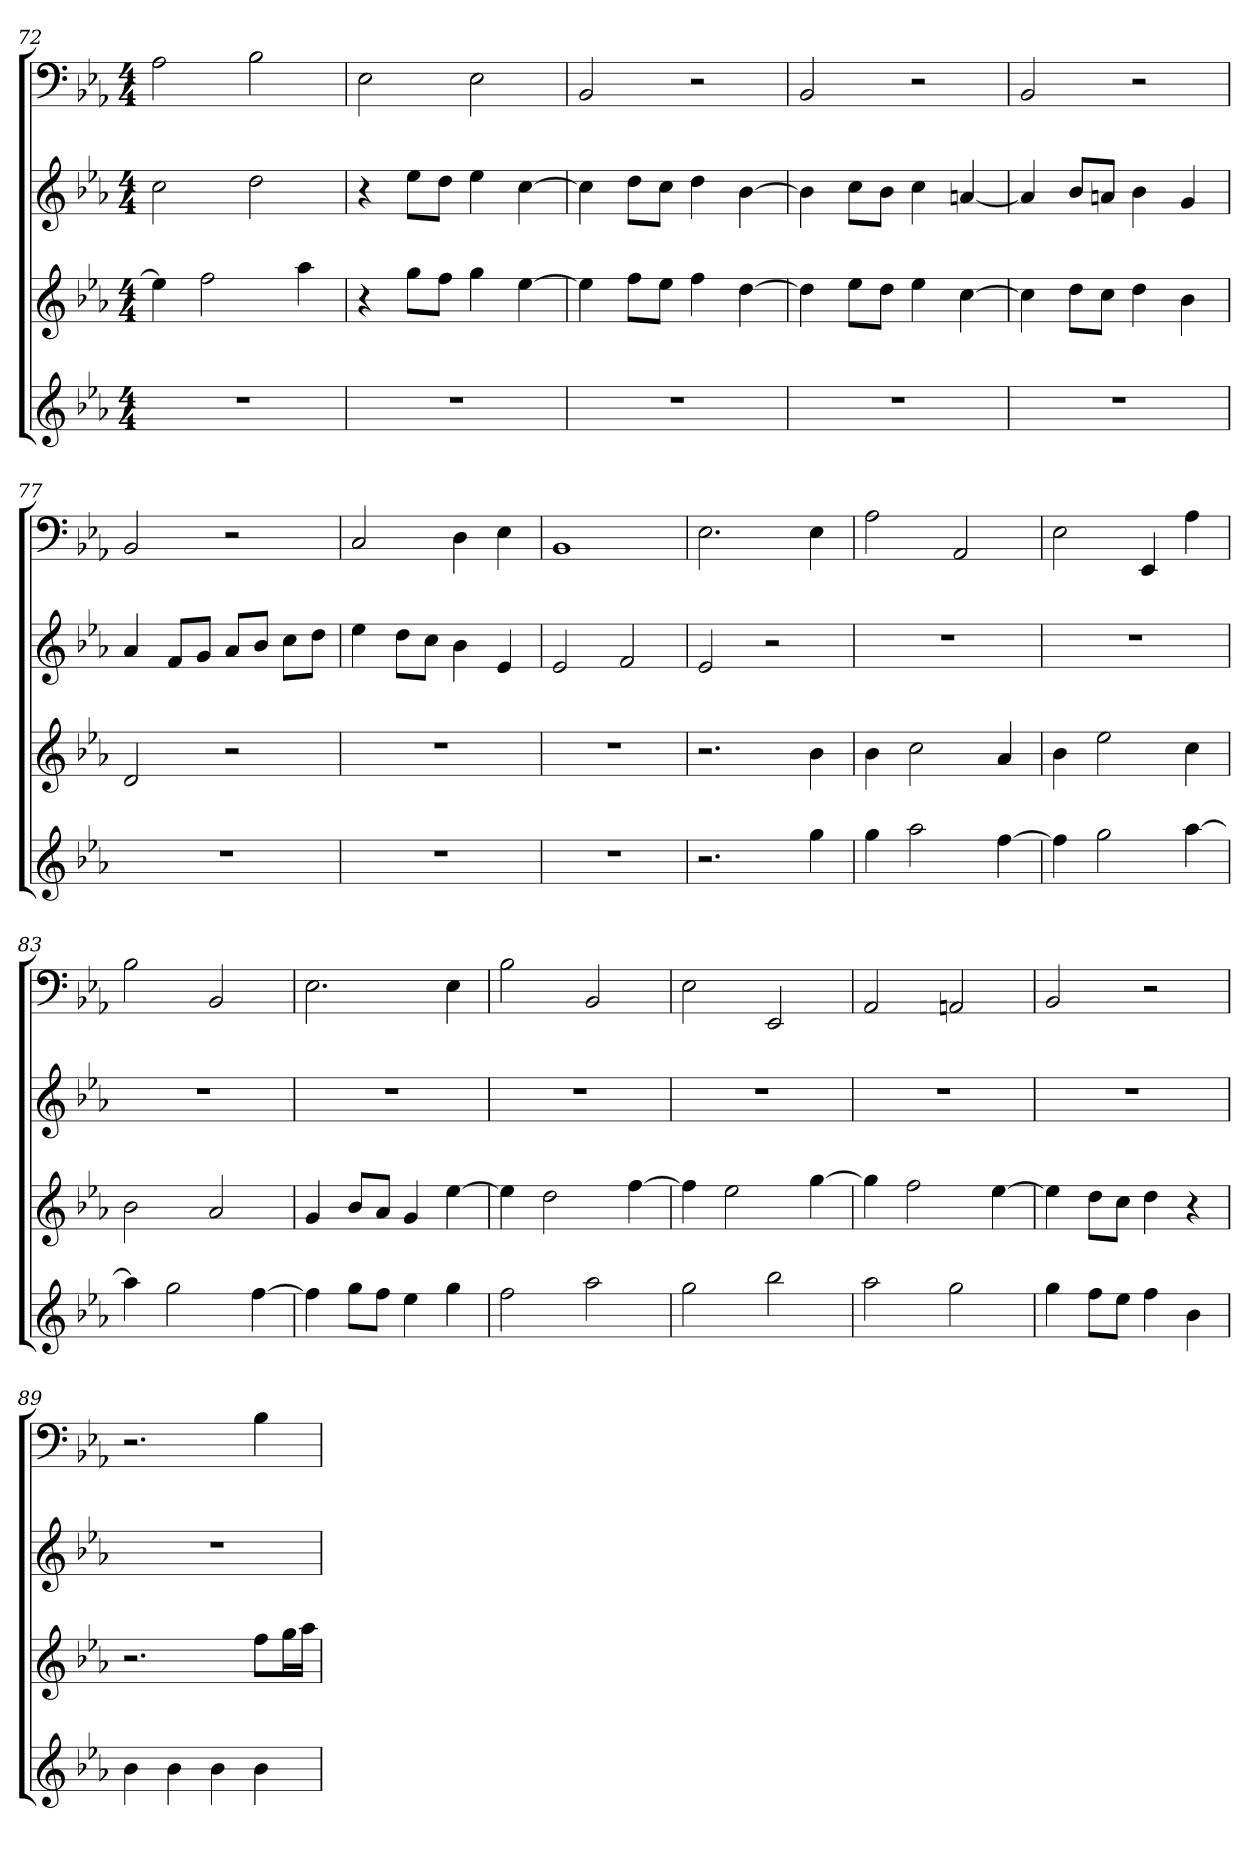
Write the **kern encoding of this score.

**kern	**kern	**kern	**kern
*part4	*part3	*part2	*part1
*staff4	*staff3	*staff2	*staff1
*	*	*	*clefF4
*k[b-e-a-]	*k[b-e-a-]	*k[b-e-a-]	*k[b-e-a-]
*E-:	*E-:	*E-:	*E-:
*M4/4	*M4/4	*M4/4	*M4/4
=72	=72	=72	=72
1r	4ee-]	2cc	2A-
.	2ff	.	.
.	.	2dd	2B-
.	4aa-	.	.
=73	=73	=73	=73
1r	4r	4r	2E-
.	8ggL	8ee-L	.
.	8ffJ	8ddJ	.
.	4gg	4ee-	2E-
.	[4ee-	[4cc	.
=74	=74	=74	=74
1r	4ee-]	4cc]	2BB-
.	8ffL	8ddL	.
.	8ee-J	8ccJ	.
.	4ff	4dd	2r
.	[4dd	[4b-	.
=75	=75	=75	=75
1r	4dd]	4b-]	2BB-
.	8ee-L	8ccL	.
.	8ddJ	8b-J	.
.	4ee-	4cc	2r
.	[4cc	[4an	.
=76	=76	=76	=76
1r	4cc]	4a]	2BB-
.	8ddL	8b-L	.
.	8ccJ	8anJ	.
.	4dd	4b-	2r
.	4b-	4g	.
=77	=77	=77	=77
1r	2d	4a-	2BB-
.	.	8fL	.
.	.	8gJ	.
.	2r	8a-L	2r
.	.	8b-J	.
.	.	8ccL	.
.	.	8ddJ	.
=78	=78	=78	=78
1r	1r	4ee-	2C
.	.	8ddL	.
.	.	8ccJ	.
.	.	4b-	4D
.	.	4e-	4E-
=79	=79	=79	=79
1r	1r	2e-	1BB-
.	.	2f	.
=80	=80	=80	=80
2.r	2.r	2e-	2.E-
.	.	2r	.
4gg	4b-	.	4E-
=81	=81	=81	=81
4gg	4b-	1r	2A-
2aa-	2cc	.	.
.	.	.	2AA-
[4ff	4a-	.	.
=82	=82	=82	=82
4ff]	4b-	1r	2E-
2gg	2ee-	.	.
.	.	.	4EE-
[4aa-	4cc	.	4A-
=83	=83	=83	=83
4aa-]	2b-	1r	2B-
2gg	.	.	.
.	2a-	.	2BB-
[4ff	.	.	.
=84	=84	=84	=84
4ff]	4g	1r	2.E-
8ggL	8b-L	.	.
8ffJ	8a-J	.	.
4ee-	4g	.	.
4gg	[4ee-	.	4E-
=85	=85	=85	=85
2ff	4ee-]	1r	2B-
.	2dd	.	.
2aa-	.	.	2BB-
.	[4ff	.	.
=86	=86	=86	=86
2gg	4ff]	1r	2E-
.	2ee-	.	.
2bb-	.	.	2EE-
.	[4gg	.	.
=87	=87	=87	=87
2aa-	4gg]	1r	2AA-
.	2ff	.	.
2gg	.	.	2AAn
.	[4ee-	.	.
=88	=88	=88	=88
4gg	4ee-]	1r	2BB-
8ffL	8ddL	.	.
8ee-J	8ccJ	.	.
4ff	4dd	.	2r
4b-	4r	.	.
=89	=89	=89	=89
4b-	2.r	1r	2.r
4b-	.	.	.
4b-	.	.	.
4b-	8ffL	.	4B-
.	16ggL	.	.
.	16aa-JJ	.	.
=	=	=	=
*-	*-	*-	*-
